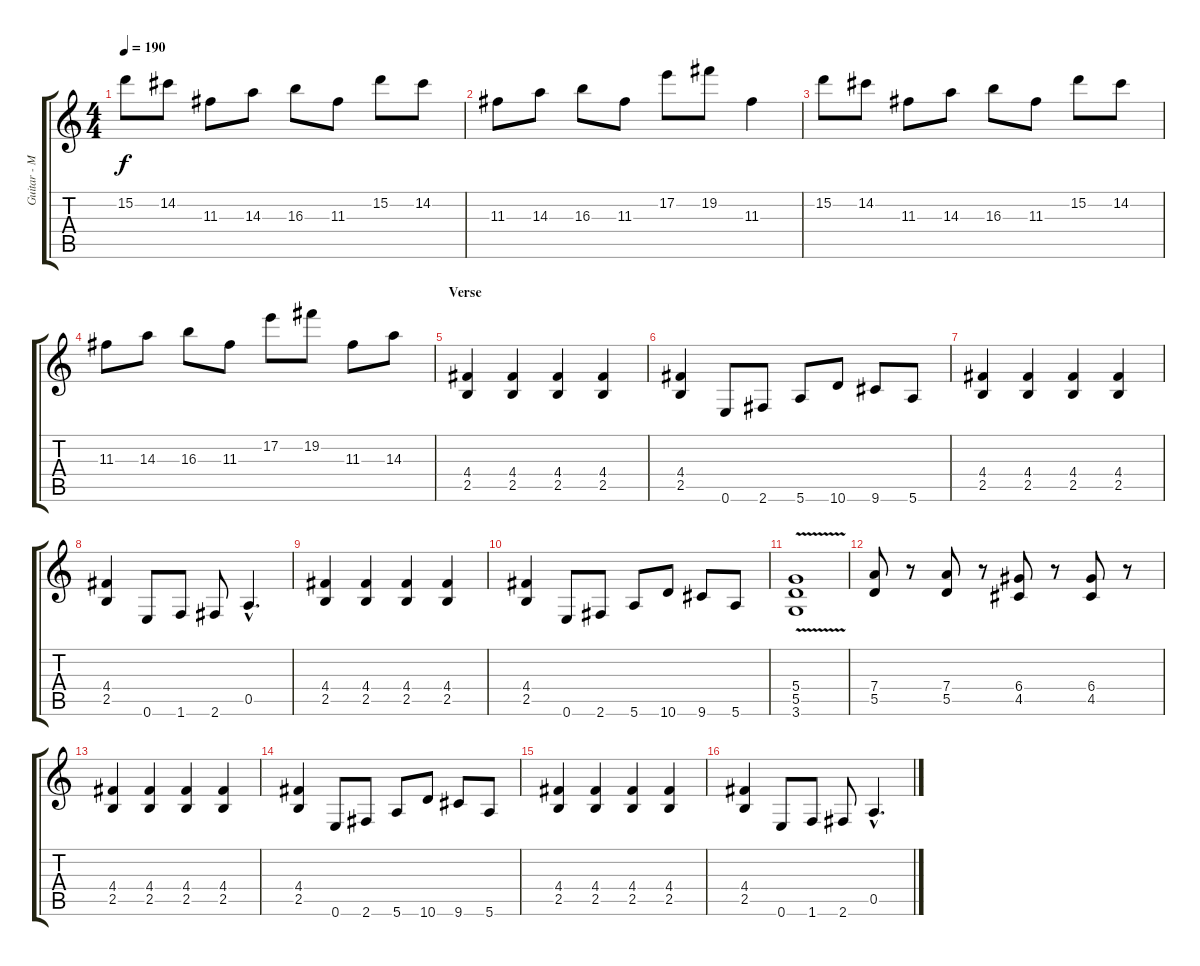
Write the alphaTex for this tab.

\track ("Guitar - Mikael Sanorf" "Guitar - M") {instrument distortionguitar}
\staff {score tabs}
\tuning (E4 B3 G3 D3 A2 E2) {hide}
\ts (4 4)
\tempo 190
\clef g2
\ks c
15.2.8{dy f} 14.2.8 11.3.8 14.3.8 16.3.8 11.3.8 15.2.8 14.2.8 |
11.3.8 14.3.8 16.3.8 11.3.8 17.2.8 19.2.8 11.3.4 |
15.2.8 14.2.8 11.3.8 14.3.8 16.3.8 11.3.8 15.2.8 14.2.8 |
11.3.8 14.3.8 16.3.8 11.3.8 17.2.8 19.2.8 11.3.8 14.3.8 |
\section ("" "Verse")
(4.4 2.5).4{instrument distortionguitar} (4.4 2.5).4 (4.4 2.5).4 (4.4 2.5).4 |
(4.4 2.5).4 0.6.8 2.6.8 5.6.8 10.6.8 9.6.8 5.6.8 |
(4.4 2.5).4 (4.4 2.5).4 (4.4 2.5).4 (4.4 2.5).4 |
(4.4 2.5).4 0.6.8 1.6.8 2.6.8 0.5{hac}.4{d instrument guitarharmonics} |
(4.4 2.5).4{instrument distortionguitar} (4.4 2.5).4 (4.4 2.5).4 (4.4 2.5).4 |
(4.4 2.5).4 0.6.8 2.6.8 5.6.8 10.6.8 9.6.8 5.6.8 |
(5.4{v} 5.5{v} 3.6{v}).1 |
(7.4 5.5).8 r.8 (7.4 5.5).8 r.8 (6.4 4.5).8 r.8 (6.4 4.5).8 r.8 |
(4.4 2.5).4{instrument distortionguitar} (4.4 2.5).4 (4.4 2.5).4 (4.4 2.5).4 |
(4.4 2.5).4 0.6.8 2.6.8 5.6.8 10.6.8 9.6.8 5.6.8 |
(4.4 2.5).4 (4.4 2.5).4 (4.4 2.5).4 (4.4 2.5).4 |
(4.4 2.5).4 0.6.8 1.6.8 2.6.8 0.5{hac}.4{d instrument guitarharmonics}
